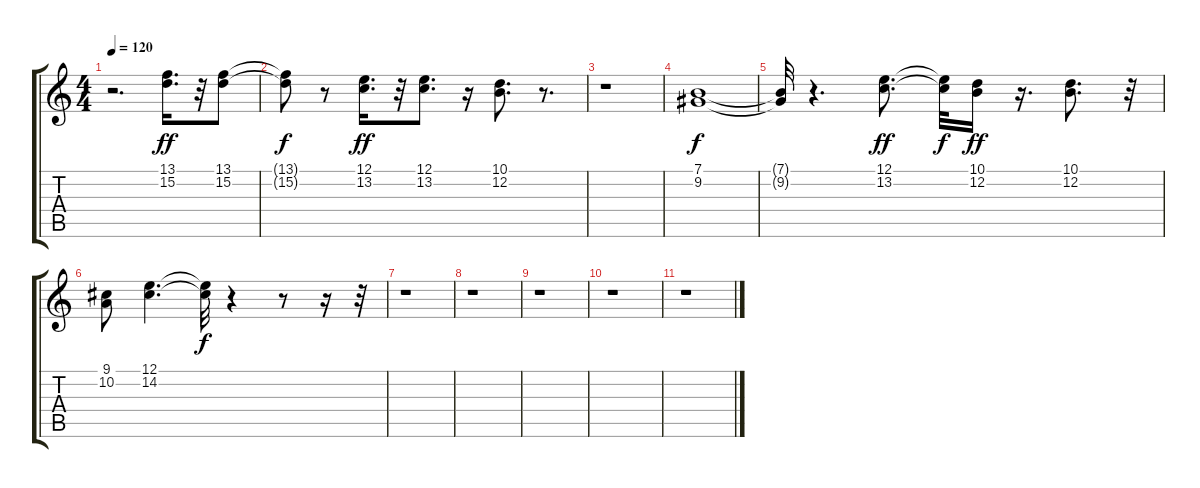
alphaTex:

\track "" {instrument lead3calliope}
\staff {score tabs}
\tuning (E4 B3 G3 D3 A2 E2) {hide}
\ts (4 4)
\tempo 120
\clef g2
\ks c
r.2{d dy f} (13.1 15.2).16{d dy ff} r.32 (13.1 15.2).8 |
(13.1{t} 15.2{t}).8{dy f} r.8 (12.1 13.2).16{d dy ff} r.32 (12.1 13.2).8{d} r.16 (10.1 12.2).8{d} r.8{d} |
r.1 |
(7.1 9.2).1{dy f} |
(7.1{t} 9.2{t}).32 r.4{d} (12.1 13.2).8{d dy ff} (12.1{t} 13.2{t}).32{dy f} (10.1 12.2).16{dy ff} r.16{d} (10.1 12.2).8{d} r.32 |
(9.1 10.2).8 (12.1 14.2).4{d} (12.1{t} 14.2{t}).32{dy f} r.4 r.8 r.16 r.32 |
r.1 |
r.1 |
r.1 |
r.1 |
r.1
